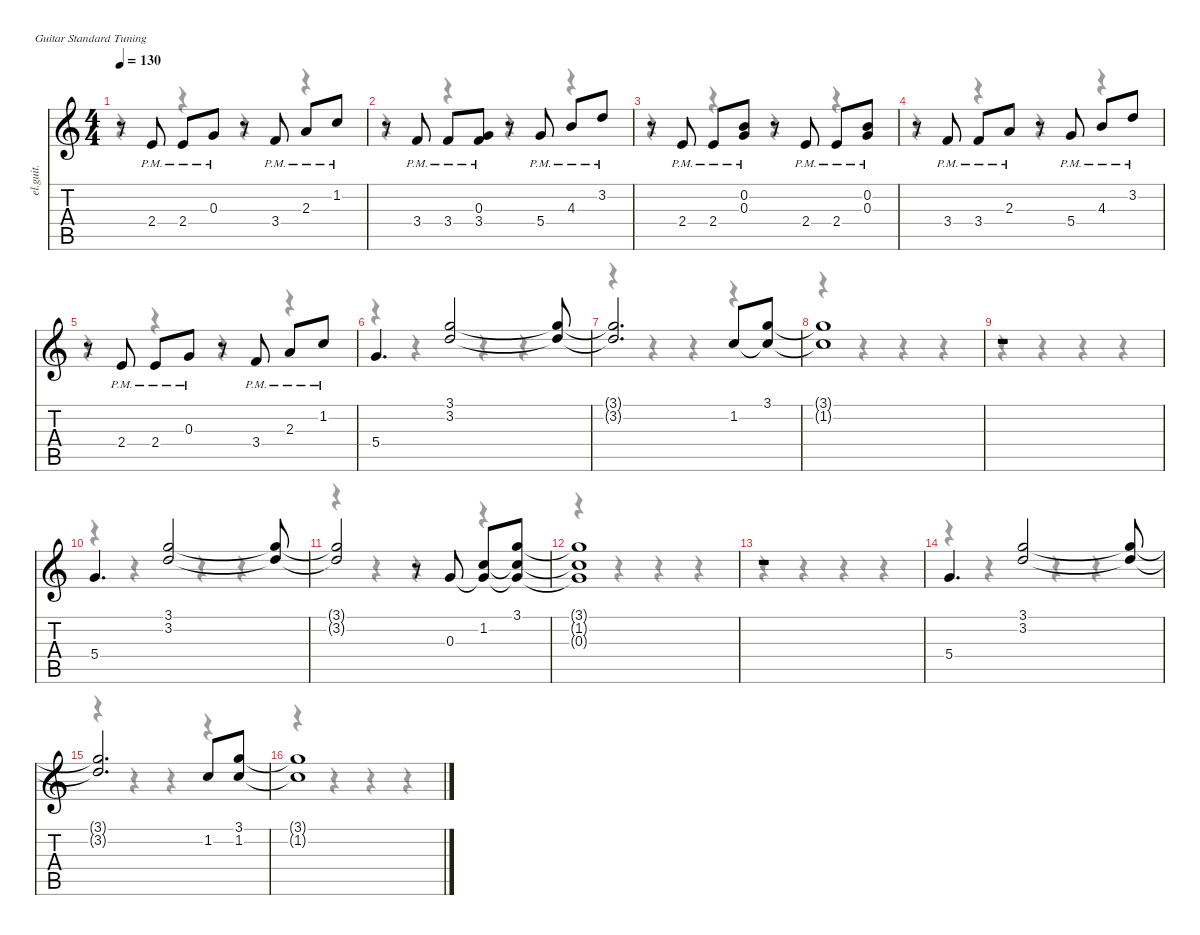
\defaultSystemsLayout 4
\hideDynamics
\bracketExtendMode nobrackets
\track ("Lead Guitar" "el.guit.") {instrument electricguitarclean}
\staff {score tabs}
\tuning (E4 B3 G3 D3 A2 E2)
\voice
\ts (4 4)
\tempo 130
\clef g2
\ks c
r.8{dy fff} 2.4{pm}.8 2.4{pm}.8 0.3{pm}.8 r.8 3.4{pm}.8 2.3{pm}.8 1.2{pm}.8 |
r.8 3.4{pm}.8 3.4{pm}.8 (0.3{pm} 3.4{pm}).8 r.8 5.4{pm}.8 4.3{pm}.8 3.2{pm}.8 |
r.8 2.4{pm}.8 2.4{pm}.8 (0.2{pm} 0.3{pm}).8 r.8 2.4{pm}.8 2.4{pm}.8 (0.2{pm} 0.3{pm}).8 |
r.8 3.4{pm}.8 3.4{pm}.8 2.3{pm}.8 r.8 5.4{pm}.8 4.3{pm}.8 3.2{pm}.8 |
r.8 2.4{pm}.8 2.4{pm}.8 0.3{pm}.8 r.8 3.4{pm}.8 2.3{pm}.8 1.2{pm}.8 |
5.4.4{d} (3.1 3.2).2 (3.1{t} 3.2{t}).8 |
(3.1{t} 3.2{t}).2{d} 1.2.8 (3.1 1.2{t}).8 |
(3.1{t} 1.2{t}).1 |
r.1 |
5.4.4{d} (3.1 3.2).2 (3.1{t} 3.2{t}).8 |
(3.1{t} 3.2{t}).2 r.8 0.3.8 (1.2 0.3{t}).8 (3.1 1.2{t} 0.3{t}).8 |
(3.1{t} 1.2{t} 0.3{t}).1 |
r.1 |
5.4.4{d} (3.1 3.2).2 (3.1{t} 3.2{t}).8 |
(3.1{t} 3.2{t}).2{d} 1.2.8 (3.1 1.2).8 |
(3.1{t} 1.2{t}).1
\voice
\clef g2
\ottava regular
\simile none
\ks c
r.4{dy mf} r.4 r.4 r.4 |
r.4 r.4 r.4 r.4 |
r.4 r.4 r.4 r.4 |
r.4 r.4 r.4 r.4 |
r.4 r.4 r.4 r.4 |
r.4 r.4 r.4 r.4 |
r.4 r.4 r.4 r.4 |
r.4 r.4 r.4 r.4 |
r.4 r.4 r.4 r.4 |
r.4 r.4 r.4 r.4 |
r.4 r.4 r.4 r.4 |
r.4 r.4 r.4 r.4 |
r.4 r.4 r.4 r.4 |
r.4 r.4 r.4 r.4 |
r.4 r.4 r.4 r.4 |
r.4 r.4 r.4 r.4
